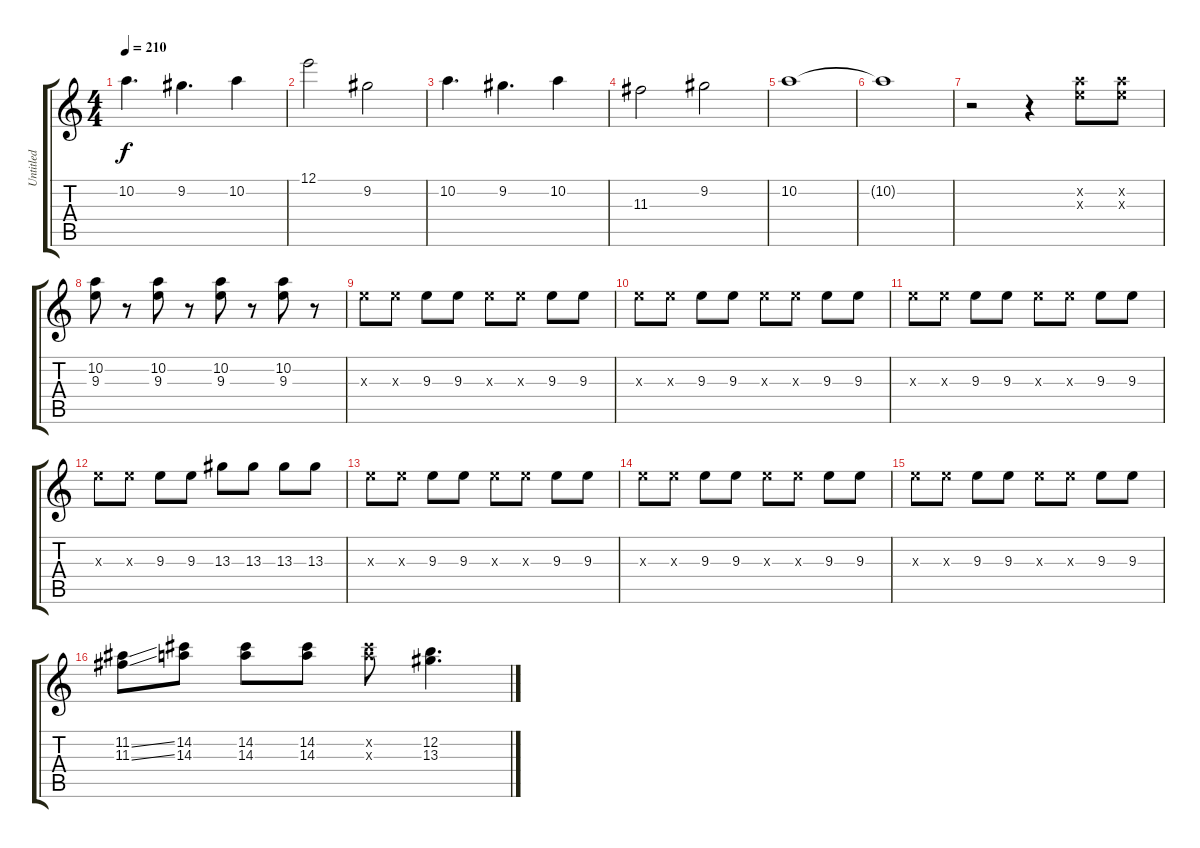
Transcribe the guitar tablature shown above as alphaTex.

\track ("Untitled" "Untitled") {instrument distortionguitar}
\staff {score tabs}
\tuning (E4 B3 G3 D3 A2 E2) {hide}
\ts (4 4)
\tempo 210
\clef g2
\ks c
10.2.4{d dy f} 9.2.4{d} 10.2.4 |
12.1.2 9.2.2 |
10.2.4{d} 9.2.4{d} 10.2.4 |
11.3.2 9.2.2 |
10.2.1 |
10.2{t}.1 |
r.2 r.4 (10.2{x} 9.3{x}).8 (10.2{x} 9.3{x}).8 |
(10.2 9.3).8 r.8 (10.2 9.3).8 r.8 (10.2 9.3).8 r.8 (10.2 9.3).8 r.8 |
9.3{x}.8 9.3{x}.8 9.3.8 9.3.8 9.3{x}.8 9.3{x}.8 9.3.8 9.3.8 |
9.3{x}.8 9.3{x}.8 9.3.8 9.3.8 9.3{x}.8 9.3{x}.8 9.3.8 9.3.8 |
9.3{x}.8 9.3{x}.8 9.3.8 9.3.8 9.3{x}.8 9.3{x}.8 9.3.8 9.3.8 |
9.3{x}.8 9.3{x}.8 9.3.8 9.3.8 13.3.8 13.3.8 13.3.8 13.3.8 |
9.3{x}.8 9.3{x}.8 9.3.8 9.3.8 9.3{x}.8 9.3{x}.8 9.3.8 9.3.8 |
9.3{x}.8 9.3{x}.8 9.3.8 9.3.8 9.3{x}.8 9.3{x}.8 9.3.8 9.3.8 |
9.3{x}.8 9.3{x}.8 9.3.8 9.3.8 9.3{x}.8 9.3{x}.8 9.3.8 9.3.8 |
(11.2{ss} 11.3{ss}).8 (14.2 14.3).8 (14.2 14.3).8 (14.2 14.3).8 (14.2{x} 14.3{x}).8 (12.2 13.3).4{d}
